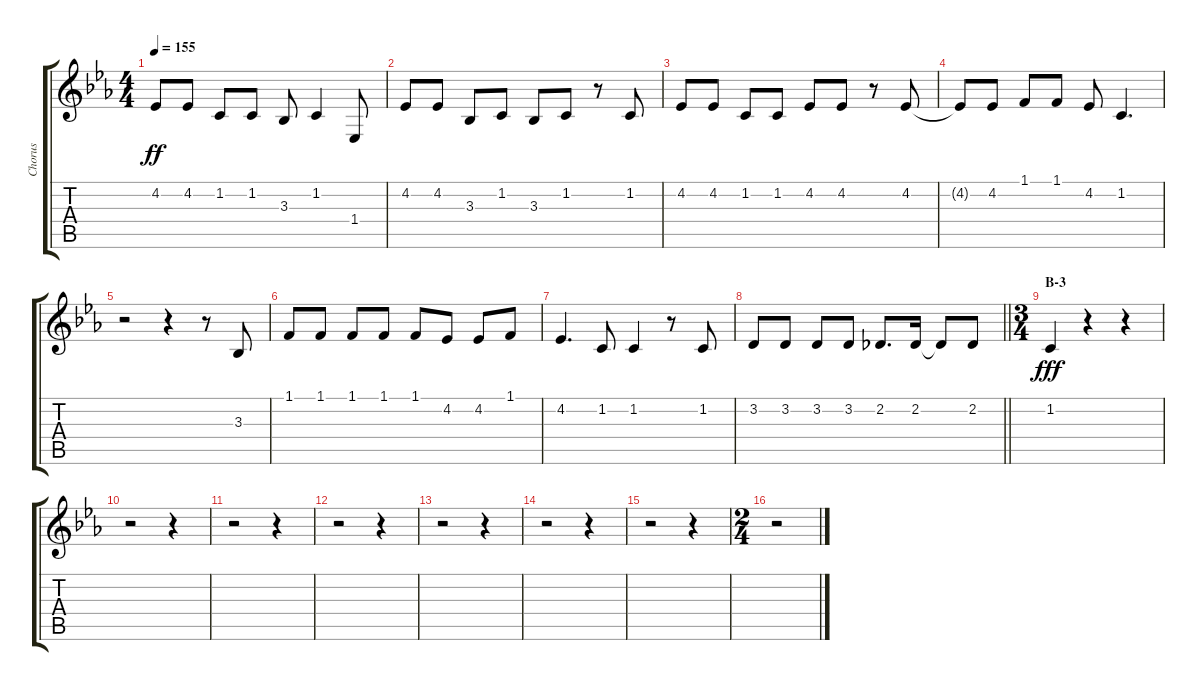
\track ("Chorus" "Chorus") {instrument voiceoohs}
\staff {score tabs}
\tuning (E4 B3 G3 D3 A2 E2) {hide}
\ts (4 4)
\tempo 155
\clef g2
\ks eb
4.2.8{dy ff} 4.2.8 1.2.8 1.2.8 3.3.8 1.2.4 1.4.8 |
4.2.8 4.2.8 3.3.8 1.2.8 3.3.8 1.2.8 r.8 1.2.8 |
4.2.8 4.2.8 1.2.8 1.2.8 4.2.8 4.2.8 r.8 4.2.8 |
4.2{t}.8 4.2.8 1.1.8 1.1.8 4.2.8 1.2.4{d} |
r.2 r.4 r.8 3.3.8 |
1.1.8 1.1.8 1.1.8 1.1.8 1.1.8 4.2.8 4.2.8 1.1.8 |
4.2.4{d} 1.2.8 1.2.4 r.8 1.2.8 |
\barLineRight lightlight
3.2.8 3.2.8 3.2.8 3.2.8 2.2.8{d} 2.2.16 2.2{t}.8 2.2.8 |
\ts (3 4)
\section ("" "B-3")
1.2.4{dy fff} r.4 r.4 |
r.2 r.4 |
r.2 r.4 |
r.2 r.4 |
r.2 r.4 |
r.2 r.4 |
r.2 r.4 |
\ts (2 4)
r.2
